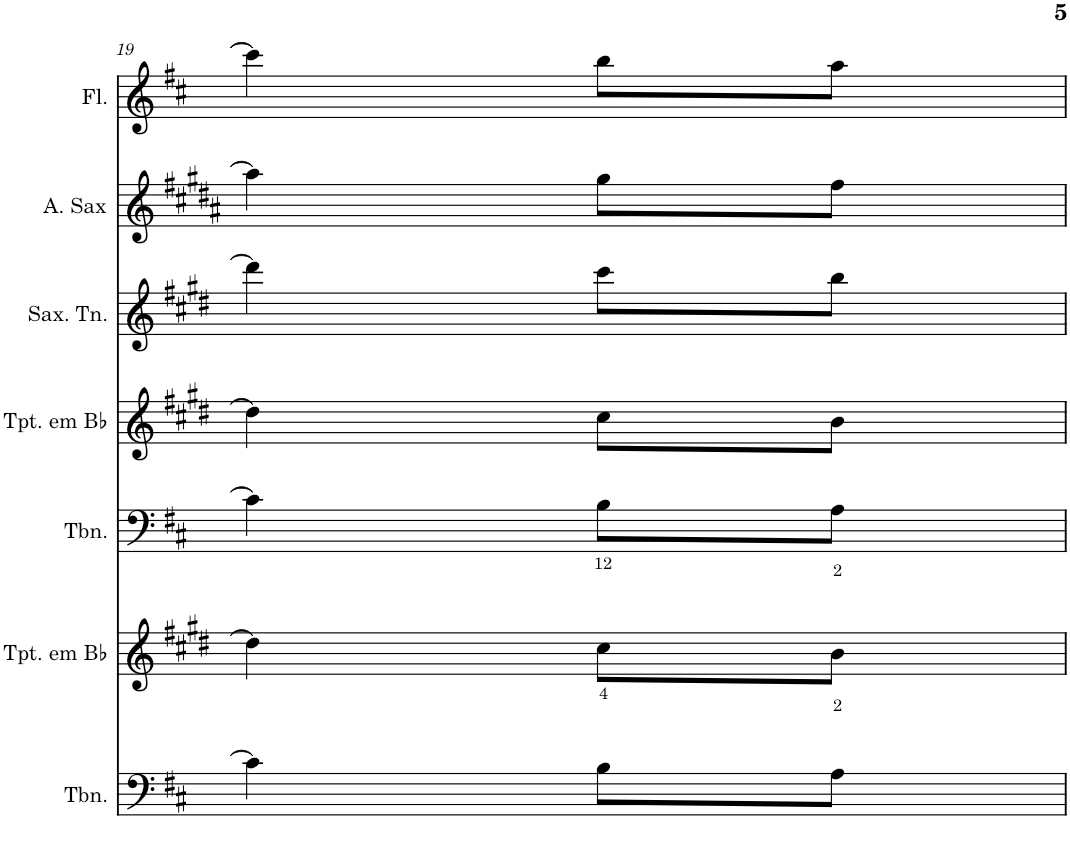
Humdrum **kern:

**kern	**kern	**kern	**kern	**kern	**kern	**kern
*part7	*part6	*part5	*part4	*part3	*part2	*part1
*staff7	*staff6	*staff5	*staff4	*staff3	*staff2	*staff1
*I"Trombone	*I"Trompete em Bb	*I"Trombone	*I"Trompete em Bb	*I"Saxofone Tenor	*I"Saxofone Alto	*I"Flauta Transversal
*I'Tbn.	*I'Tpt. em Bb	*I'Tbn.	*I'Tpt. em Bb	*I'Sax. Tn.	*	*I'Fl.
!!LO:PB:g=z
*clefF4	*clefG2	*clefF4	*clefG2	*clefG2	*clefG2	*clefG2
*	*Trd1c2	*	*Trd1c2	*Trd8c14	*Trd5c9	*
*k[f#c#]	*k[f#c#g#d#]	*k[f#c#]	*k[f#c#g#d#]	*k[f#c#g#d#]	*k[f#c#g#d#a#]	*k[f#c#]
*D:	*E:	*D:	*E:	*E:	*B:	*D:
*M2/4	*M2/4	*M2/4	*M2/4	*M2/4	*M2/4	*M2/4
=19	=19	=19	=19	=19	=19	=19
4cn\]	4dd\]	4cn\]	4dd\]	4ddd\]	4aa\]	4cccn\]
8B\L	8cc#\L	8B\L	8cc#\L	8ccc#\L	8gg#\L	8bb\L
8A\J	8b\J	8A\J	8b\J	8bb\J	8ff#\J	8aa\J
=	=	=	=	=	=	=
*-	*-	*-	*-	*-	*-	*-
